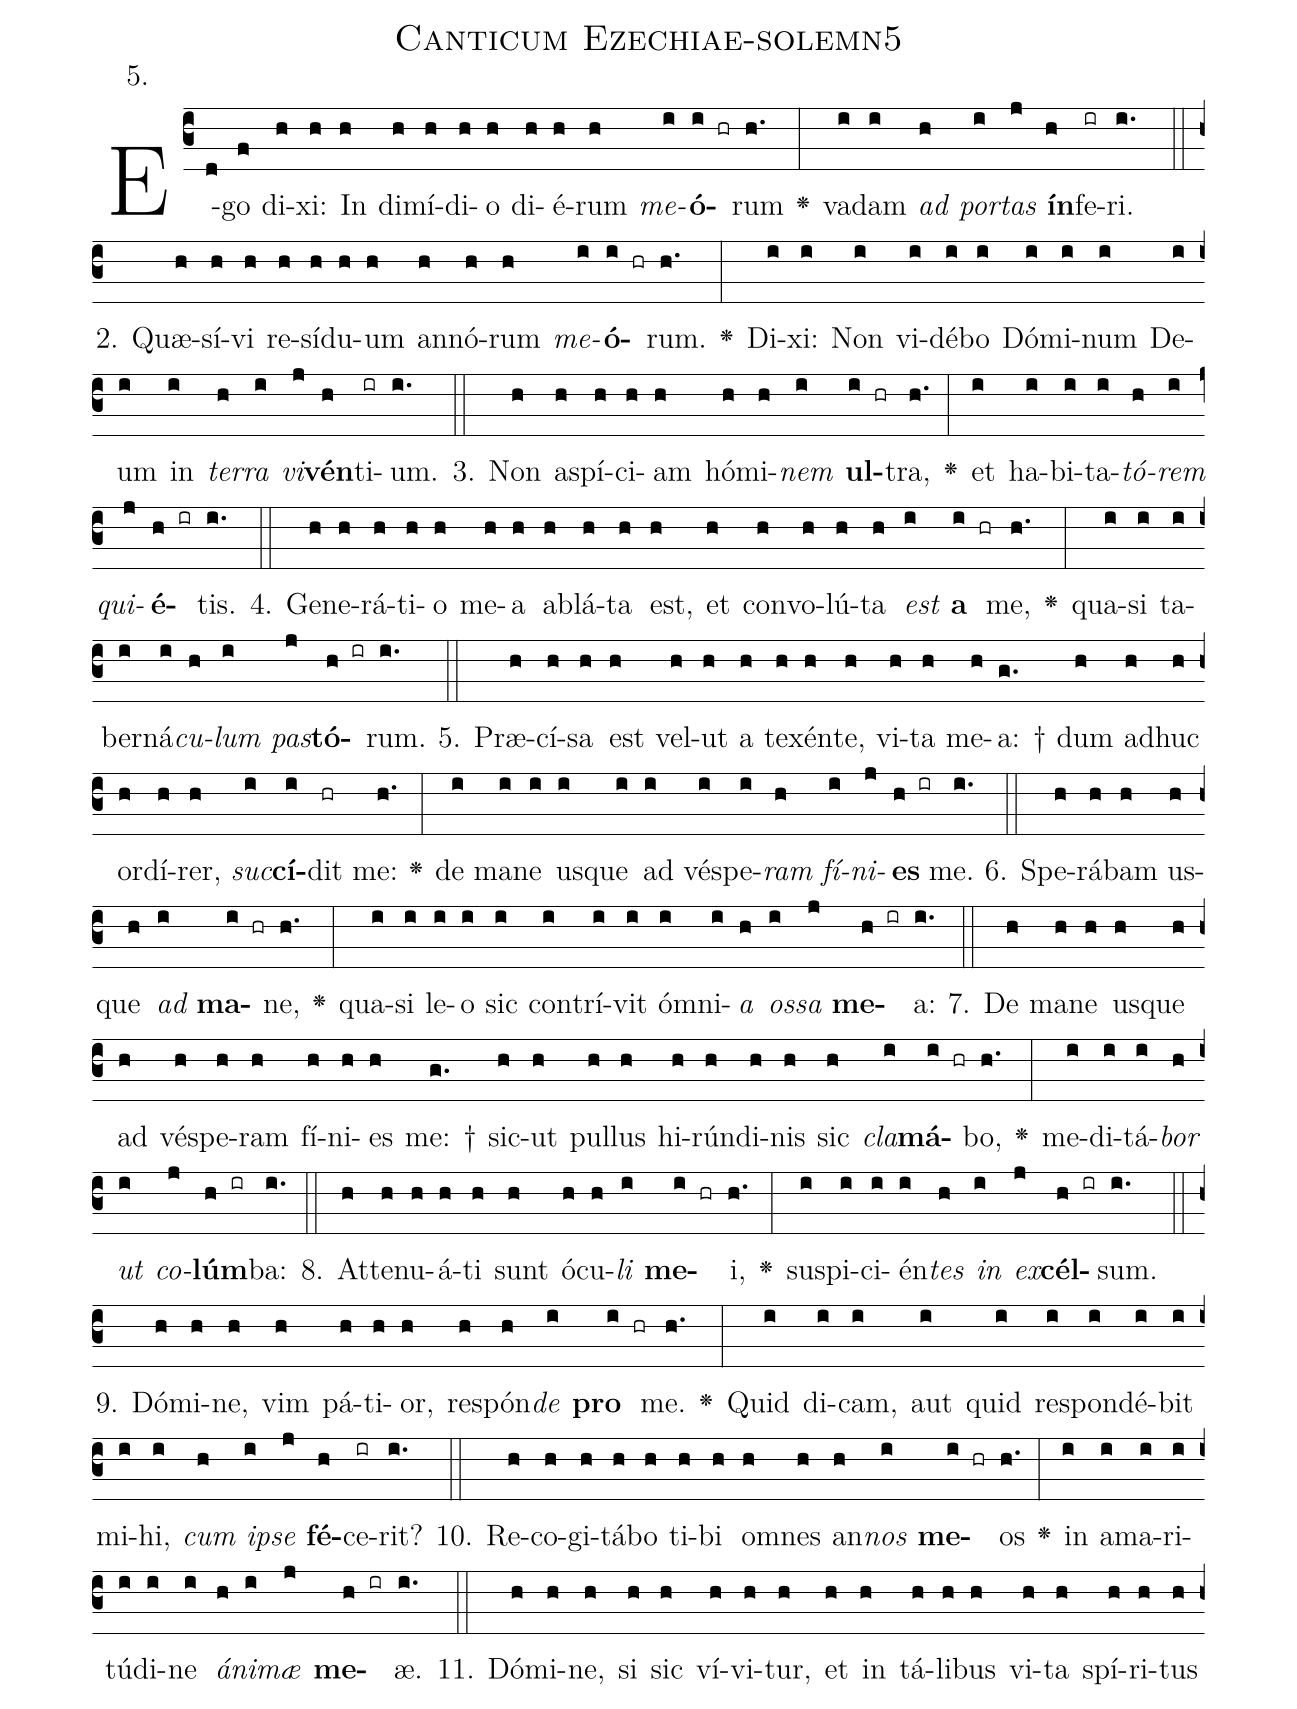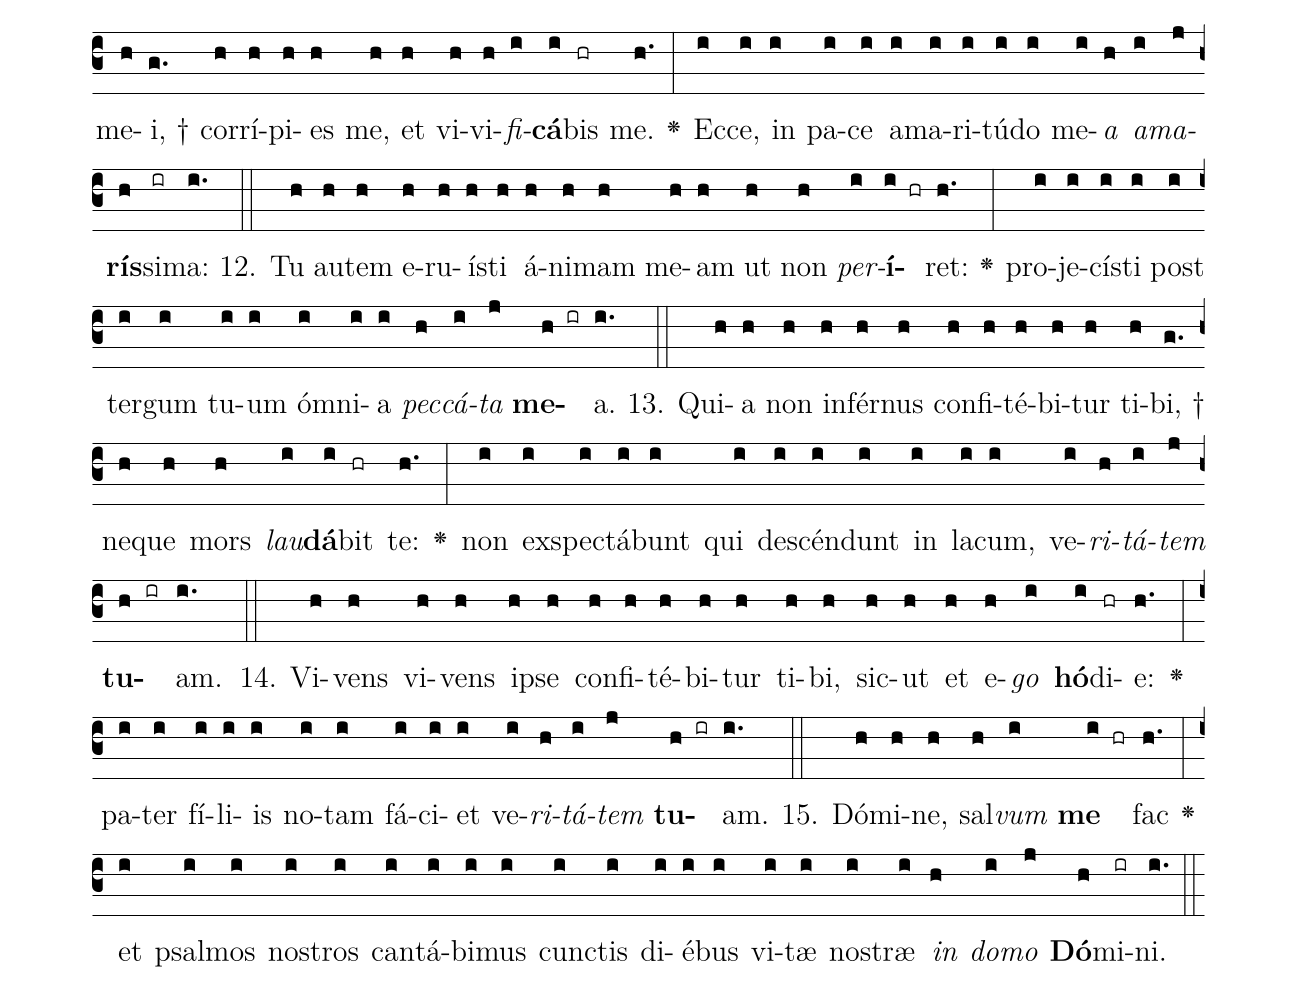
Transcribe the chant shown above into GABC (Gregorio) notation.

name: Canticum Ezechiae-solemn5;
annotation: 5.;
%%
(c3)E(d)go(f) di(h)xi:(h) In(h) di(h)mí(h)di(h)o(h) di(h)é(h)rum(h) <i>me</i>(i)<b>ó</b>(i hr)rum(h.) <v>\greheightstar</v>(:) va(i)dam(i) <i>ad</i>(h) <i>por</i>(i)<i>tas</i>(j) <b>ín</b>(h)fe(ir)ri.(i.) (::)
2. Quæ(h)sí(h)vi(h) re(h)sí(h)du(h)um(h) an(h)nó(h)rum(h) <i>me</i>(i)<b>ó</b>(i hr)rum.(h.) <v>\greheightstar</v>(:) Di(i)xi:(i) Non(i) vi(i)dé(i)bo(i) Dó(i)mi(i)num(i) De(i)um(i) in(i) <i>ter</i>(h)<i>ra</i>(i) <i>vi</i>(j)<b>vén</b>(h)ti(ir)um.(i.) (::)
3. Non(h) a(h)spí(h)ci(h)am(h) hó(h)mi(h)<i>nem</i>(i) <b>ul</b>(i hr)tra,(h.) <v>\greheightstar</v>(:) et(i) ha(i)bi(i)ta(i)<i>tó</i>(h)<i>rem</i>(i) <i>qui</i>(j)<b>é</b>(h ir)tis.(i.) (::)
4. Ge(h)ne(h)rá(h)ti(h)o(h) me(h)a(h) ab(h)lá(h)ta(h) est,(h) et(h) con(h)vo(h)lú(h)ta(h) <i>est</i>(i) <b>a</b>(i hr) me,(h.) <v>\greheightstar</v>(:) qua(i)si(i) ta(i)ber(i)ná(i)<i>cu</i>(h)<i>lum</i>(i) <i>pas</i>(j)<b>tó</b>(h ir)rum.(i.) (::)
5. Præ(h)cí(h)sa(h) est(h) vel(h)ut(h) a(h) te(h)xén(h)te,(h) vi(h)ta(h) me(h)a: †(g.) dum(h) ad(h)huc(h) or(h)dí(h)rer,(h) <i>suc</i>(i)<b>cí</b>(i)dit(hr) me:(h.) <v>\greheightstar</v>(:) de(i) ma(i)ne(i) us(i)que(i) ad(i) vés(i)pe(i)<i>ram</i>(h) <i>fí</i>(i)<i>ni</i>(j)<b>es</b>(h ir) me.(i.) (::)
6. Spe(h)rá(h)bam(h) us(h)que(h) <i>ad</i>(i) <b>ma</b>(i hr)ne,(h.) <v>\greheightstar</v>(:) qua(i)si(i) le(i)o(i) sic(i) con(i)trí(i)vit(i) óm(i)ni(i)<i>a</i>(h) <i>os</i>(i)<i>sa</i>(j) <b>me</b>(h ir)a:(i.) (::)
7. De(h) ma(h)ne(h) us(h)que(h) ad(h) vés(h)pe(h)ram(h) fí(h)ni(h)es(h) me: †(g.) sic(h)ut(h) pul(h)lus(h) hi(h)rún(h)di(h)nis(h) sic(h) <i>cla</i>(i)<b>má</b>(i hr)bo,(h.) <v>\greheightstar</v>(:) me(i)di(i)tá(i)<i>bor</i>(h) <i>ut</i>(i) <i>co</i>(j)<b>lúm</b>(h ir)ba:(i.) (::)
8. At(h)te(h)nu(h)á(h)ti(h) sunt(h) ó(h)cu(h)<i>li</i>(i) <b>me</b>(i hr)i,(h.) <v>\greheightstar</v>(:) su(i)spi(i)ci(i)én(i)<i>tes</i>(h) <i>in</i>(i) <i>ex</i>(j)<b>cél</b>(h ir)sum.(i.) (::)
9. Dó(h)mi(h)ne,(h) vim(h) pá(h)ti(h)or,(h) re(h)spón(h)<i>de</i>(i) <b>pro</b>(i hr) me.(h.) <v>\greheightstar</v>(:) Quid(i) di(i)cam,(i) aut(i) quid(i) re(i)spon(i)dé(i)bit(i) mi(i)hi,(i) <i>cum</i>(h) <i>ip</i>(i)<i>se</i>(j) <b>fé</b>(h)ce(ir)rit?(i.) (::)
10. Re(h)co(h)gi(h)tá(h)bo(h) ti(h)bi(h) om(h)nes(h) an(h)<i>nos</i>(i) <b>me</b>(i hr)os(h.) <v>\greheightstar</v>(:) in(i) a(i)ma(i)ri(i)tú(i)di(i)ne(i) <i>á</i>(h)<i>ni</i>(i)<i>mæ</i>(j) <b>me</b>(h ir)æ.(i.) (::)
11. Dó(h)mi(h)ne,(h) si(h) sic(h) ví(h)vi(h)tur,(h) et(h) in(h) tá(h)li(h)bus(h) vi(h)ta(h) spí(h)ri(h)tus(h) me(h)i, †(g.) cor(h)rí(h)pi(h)es(h) me,(h) et(h) vi(h)vi(h)<i>fi</i>(i)<b>cá</b>(i)bis(hr) me.(h.) <v>\greheightstar</v>(:) Ec(i)ce,(i) in(i) pa(i)ce(i) a(i)ma(i)ri(i)tú(i)do(i) me(i)<i>a</i>(h) <i>a</i>(i)<i>ma</i>(j)<b>rís</b>(h)si(ir)ma:(i.) (::)
12. Tu(h) au(h)tem(h) e(h)ru(h)ís(h)ti(h) á(h)ni(h)mam(h) me(h)am(h) ut(h) non(h) <i>per</i>(i)<b>í</b>(i hr)ret:(h.) <v>\greheightstar</v>(:) pro(i)je(i)cís(i)ti(i) post(i) ter(i)gum(i) tu(i)um(i) óm(i)ni(i)a(i) <i>pec</i>(h)<i>cá</i>(i)<i>ta</i>(j) <b>me</b>(h ir)a.(i.) (::)
13. Qui(h)a(h) non(h) in(h)fér(h)nus(h) con(h)fi(h)té(h)bi(h)tur(h) ti(h)bi, †(g.) ne(h)que(h) mors(h) <i>lau</i>(i)<b>dá</b>(i)bit(hr) te:(h.) <v>\greheightstar</v>(:) non(i) ex(i)spec(i)tá(i)bunt(i) qui(i) de(i)scén(i)dunt(i) in(i) la(i)cum,(i) ve(i)<i>ri</i>(h)<i>tá</i>(i)<i>tem</i>(j) <b>tu</b>(h ir)am.(i.) (::)
14. Vi(h)vens(h) vi(h)vens(h) ip(h)se(h) con(h)fi(h)té(h)bi(h)tur(h) ti(h)bi,(h) sic(h)ut(h) et(h) e(h)<i>go</i>(i) <b>hó</b>(i)di(hr)e:(h.) <v>\greheightstar</v>(:) pa(i)ter(i) fí(i)li(i)is(i) no(i)tam(i) fá(i)ci(i)et(i) ve(i)<i>ri</i>(h)<i>tá</i>(i)<i>tem</i>(j) <b>tu</b>(h ir)am.(i.) (::)
15. Dó(h)mi(h)ne,(h) sal(h)<i>vum</i>(i) <b>me</b>(i hr) fac(h.) <v>\greheightstar</v>(:) et(i) psal(i)mos(i) nos(i)tros(i) can(i)tá(i)bi(i)mus(i) cunc(i)tis(i) di(i)é(i)bus(i) vi(i)tæ(i) nos(i)træ(i) <i>in</i>(h) <i>do</i>(i)<i>mo</i>(j) <b>Dó</b>(h)mi(ir)ni.(i.) (::)
